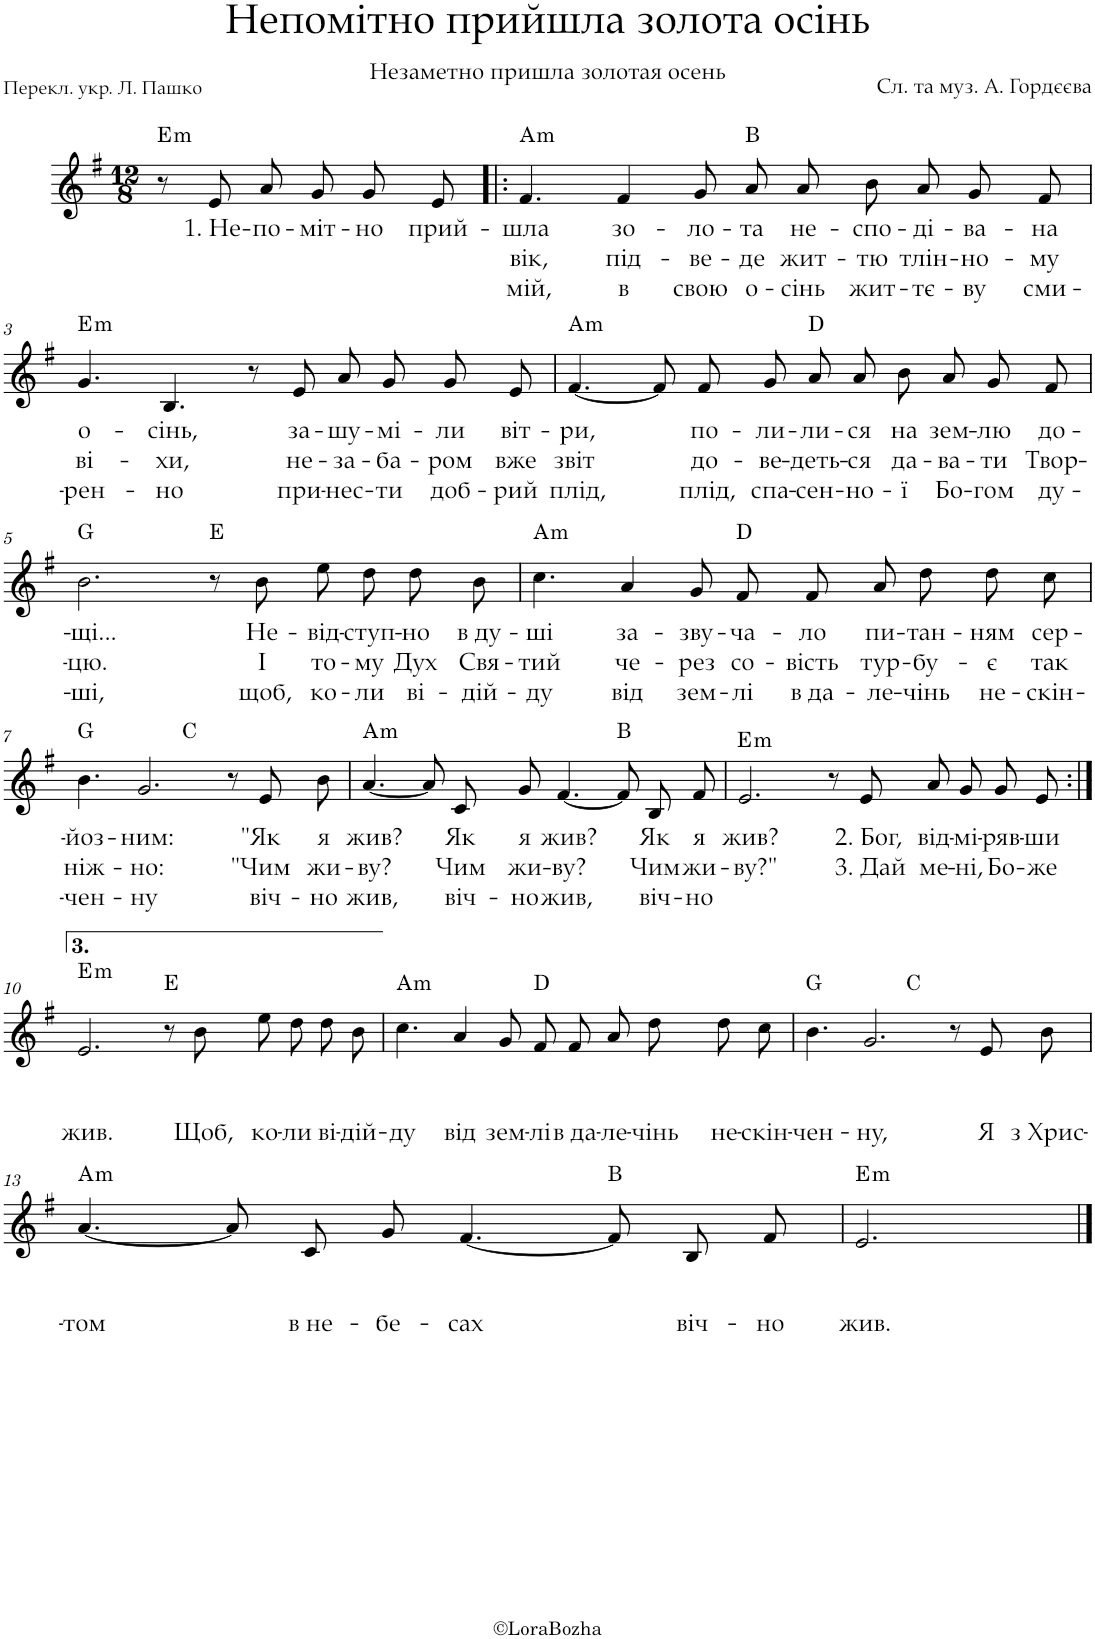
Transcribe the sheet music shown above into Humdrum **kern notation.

**kern	**text	**text	**text	**harte
*part1	*part1	*part1	*part1	*part1
*staff1	*staff1	*staff1	*staff1	*
*I"Voice	*	*	*	*
*I'V	*	*	*	*
*clefG2	*	*	*	*
*k[f#]	*	*	*	*
*M12/8	*	*	*	*
=1	=1	=1	=1	=1
!	!	!	!	!LO:H:kt=m
8r	.	.	.	E:min
!	!LO:LY:b	!	!	!
8e/L	1. Не-	.	.	.
!	!LO:LY:b	!	!	!
8a/J	-по-	.	.	.
!	!LO:LY:b	!	!	!
8g/L	-міт-	.	.	.
!	!LO:LY:b	!	!	!
8g/	-но	.	.	.
!	!LO:LY:b	!	!	!
8e/J	прий-	.	.	.
=2!|:	=2!|:	=2!|:	=2!|:	=2!|:
!	!LO:LY:b	!LO:LY:b	!LO:LY:b	!LO:H:kt=m
4.f#/	-шла	вік,	мій,	A:min
!	!LO:LY:b	!LO:LY:b	!LO:LY:b	!
4f#/	зо-	під-	в	.
!	!LO:LY:b	!LO:LY:b	!LO:LY:b	!
8g/	-ло-	-ве-	свою	.
!	!LO:LY:b	!LO:LY:b	!LO:LY:b	!
8a/L	-та	-де	о-	B:maj
!	!LO:LY:b	!LO:LY:b	!LO:LY:b	!
8a/	не-	жит-	-сінь	.
!	!LO:LY:b	!LO:LY:b	!LO:LY:b	!
8b/J	-спо-	-тю	жит-	.
!	!LO:LY:b	!LO:LY:b	!LO:LY:b	!
8a/L	-ді-	тлін-	-тє-	.
!	!LO:LY:b	!LO:LY:b	!LO:LY:b	!
8g/	-ва-	-но-	-ву	.
!	!LO:LY:b	!LO:LY:b	!LO:LY:b	!
8f#/J	-на	-му	сми-	.
!!LO:LB:g=z
=3	=3	=3	=3	=3
!	!LO:LY:b	!LO:LY:b	!LO:LY:b	!LO:H:kt=m
4.g/	о-	ві-	-рен-	E:min
!	!LO:LY:b	!LO:LY:b	!LO:LY:b	!
4.B/	-сінь,	-хи,	-но	.
8r	.	.	.	.
!	!LO:LY:b	!LO:LY:b	!LO:LY:b	!
8e/L	за-	не-	при-	.
!	!LO:LY:b	!LO:LY:b	!LO:LY:b	!
8a/J	-шу-	-за-	-нес-	.
!	!LO:LY:b	!LO:LY:b	!LO:LY:b	!
8g/L	-мі-	-ба-	-ти	.
!	!LO:LY:b	!LO:LY:b	!LO:LY:b	!
8g/	-ли	-ром	доб-	.
!	!LO:LY:b	!LO:LY:b	!LO:LY:b	!
8e/J	віт-	вже	-рий	.
=4	=4	=4	=4	=4
!	!LO:LY:b	!LO:LY:b	!LO:LY:b	!LO:H:kt=m
[<4.f#/	-ри,	звіт	плід,	A:min
8f#/L]	.	.	.	.
!	!LO:LY:b	!LO:LY:b	!LO:LY:b	!
8f#/	по-	до-	плід,	.
!	!LO:LY:b	!LO:LY:b	!LO:LY:b	!
8g/J	-ли-	-ве-	спа-	.
!	!LO:LY:b	!LO:LY:b	!LO:LY:b	!
8a/L	-ли-	-деть-	-сен-	D:maj
!	!LO:LY:b	!LO:LY:b	!LO:LY:b	!
8a/	-ся	-ся	-но-	.
!	!LO:LY:b	!LO:LY:b	!LO:LY:b	!
8b/J	на	да-	-ї	.
!	!LO:LY:b	!LO:LY:b	!LO:LY:b	!
8a/L	зем-	-ва-	Бо-	.
!	!LO:LY:b	!LO:LY:b	!LO:LY:b	!
8g/	-лю	-ти	-гом	.
!	!LO:LY:b	!LO:LY:b	!LO:LY:b	!
8f#/J	до-	Твор-	ду-	.
!!LO:LB:g=z
=5	=5	=5	=5	=5
!	!LO:LY:b	!LO:LY:b	!LO:LY:b	!
2.b\	-щі...	-цю.	-ші,	G:maj
8r	.	.	.	E:maj
!	!LO:LY:b	!LO:LY:b	!LO:LY:b	!
8b\L	Не-	І	щоб,	.
!	!LO:LY:b	!LO:LY:b	!LO:LY:b	!
8ee\J	-від-	то-	ко-	.
!	!LO:LY:b	!LO:LY:b	!LO:LY:b	!
8dd\L	-ступ-	-му	-ли	.
!	!LO:LY:b	!LO:LY:b	!LO:LY:b	!
8dd\	-но	Дух	ві-	.
!	!LO:LY:b	!LO:LY:b	!LO:LY:b	!
8b\J	в ду-	Свя-	-дій-	.
=6	=6	=6	=6	=6
!	!LO:LY:b	!LO:LY:b	!LO:LY:b	!LO:H:kt=m
4.cc\	-ші	-тий	-ду	A:min
!	!LO:LY:b	!LO:LY:b	!LO:LY:b	!
4a/	за-	че-	від	.
!	!LO:LY:b	!LO:LY:b	!LO:LY:b	!
8g/	-зву-	-рез	зем-	.
!	!LO:LY:b	!LO:LY:b	!LO:LY:b	!
8f#/L	-ча-	со-	-лі	D:maj
!	!LO:LY:b	!LO:LY:b	!LO:LY:b	!
8f#/	-ло	-вість	в да-	.
!	!LO:LY:b	!LO:LY:b	!LO:LY:b	!
8a/J	пи-	тур-	-ле-	.
!	!LO:LY:b	!LO:LY:b	!LO:LY:b	!
8dd\L	-тан-	-бу-	-чінь	.
!	!LO:LY:b	!LO:LY:b	!LO:LY:b	!
8dd\	-ням	-є	не-	.
!	!LO:LY:b	!LO:LY:b	!LO:LY:b	!
8cc\J	сер-	так	-скін-	.
!!LO:LB:g=z
=7	=7	=7	=7	=7
!	!LO:LY:b	!LO:LY:b	!LO:LY:b	!
*^	*	*	*	*
4.b\	2.ryy	-йоз-	ніж-	-чен-	G:maj
!	!	!LO:LY:b	!LO:LY:b	!LO:LY:b	!
2.g/	.	-ним:	-но:	-ну	.
.	2.ryy	.	.	.	C:maj
8r	.	.	.	.	.
!	!	!LO:LY:b	!LO:LY:b	!LO:LY:b	!
8e/L	.	"Як	"Чим	віч-	.
!	!	!LO:LY:b	!LO:LY:b	!LO:LY:b	!
8b/J	.	я	жи-	-но	.
=8	=8	=8	=8	=8	=8
!	!	!LO:LY:b	!LO:LY:b	!LO:LY:b	!LO:H:kt=m
*v	*v	*	*	*	*
[<4.a/	жив?	-ву?	жив,	A:min
8a/L]	.	.	.	.
!	!LO:LY:b	!LO:LY:b	!LO:LY:b	!
8c/	Як	Чим	віч-	.
!	!LO:LY:b	!LO:LY:b	!LO:LY:b	!
8g/J	я	жи-	-но	.
!	!LO:LY:b	!LO:LY:b	!LO:LY:b	!
[4.f#/	жив?	-ву?	жив,	.
8f#/L]	.	.	.	B:maj
!	!LO:LY:b	!LO:LY:b	!LO:LY:b	!
8B/	Як	Чим	віч-	.
!	!LO:LY:b	!LO:LY:b	!LO:LY:b	!
8f#/J	я	жи-	-но	.
=9	=9	=9	=9	=9
!	!LO:LY:b	!LO:LY:b	!	!LO:H:kt=m
2.e/	жив?	-ву?"	.	E:min
8r	.	.	.	.
!	!LO:LY:b	!LO:LY:b	!	!
8e/L	2. Бог,	3. Дай	.	.
!	!LO:LY:b	!LO:LY:b	!	!
8a/J	від-	ме-	.	.
!	!LO:LY:b	!LO:LY:b	!	!
8g/L	-мі-	-ні,	.	.
!	!LO:LY:b	!LO:LY:b	!	!
8g/	-ряв-	Бо-	.	.
!	!LO:LY:b	!LO:LY:b	!	!
8e/J	-ши	-же	.	.
!!LO:LB:g=z
=10:|!	=10:|!	=10:|!	=10:|!	=10:|!
!	!	!	!LO:LY:b	!LO:H:kt=m
2.e/	.	.	-жив.	E:min
8r	.	.	.	E:maj
!	!	!	!LO:LY:b	!
8b\L	.	.	Щоб,	.
!	!	!	!LO:LY:b	!
8ee\J	.	.	ко-	.
!	!	!	!LO:LY:b	!
8dd\L	.	.	-ли	.
!	!	!	!LO:LY:b	!
8dd\	.	.	ві-	.
!	!	!	!LO:LY:b	!
8b\J	.	.	-дій-	.
=11	=11	=11	=11	=11
!	!	!	!LO:LY:b	!LO:H:kt=m
4.cc\	.	.	-ду	A:min
!	!	!	!LO:LY:b	!
4a/	.	.	від	.
!	!	!	!LO:LY:b	!
8g/	.	.	зем-	.
!	!	!	!LO:LY:b	!
8f#/L	.	.	-лі	D:maj
!	!	!	!LO:LY:b	!
8f#/	.	.	в да-	.
!	!	!	!LO:LY:b	!
8a/J	.	.	-ле-	.
!	!	!	!LO:LY:b	!
8dd\L	.	.	-чінь	.
!	!	!	!LO:LY:b	!
8dd\	.	.	не-	.
!	!	!	!LO:LY:b	!
8cc\J	.	.	-скін-	.
=12	=12	=12	=12	=12
!	!	!	!LO:LY:b	!
*^	*	*	*	*
4.b\	2.ryy	.	.	-чен-	G:maj
!	!	!	!	!LO:LY:b	!
2.g/	.	.	.	-ну,	.
.	2.ryy	.	.	.	C:maj
8r	.	.	.	.	.
!	!	!	!	!LO:LY:b	!
8e/L	.	.	.	Я	.
!	!	!	!	!LO:LY:b	!
8b/J	.	.	.	з Хрис-	.
!!LO:LB:g=z	!!
=13	=13	=13	=13	=13	=13
!	!	!	!	!LO:LY:b	!LO:H:kt=m
*v	*v	*	*	*	*
[4.a/	.	.	-том	A:min
8a/L]	.	.	.	.
!	!	!	!LO:LY:b	!
8c/	.	.	в не-	.
!	!	!	!LO:LY:b	!
8g/J	.	.	-бе-	.
!	!	!	!LO:LY:b	!
[4.f#/	.	.	-сах	.
8f#/L]	.	.	.	B:maj
!	!	!	!LO:LY:b	!
8B/	.	.	віч-	.
!	!	!	!LO:LY:b	!
8f#/J	.	.	-но	.
=14	=14	=14	=14	=14
!	!	!	!LO:LY:b	!LO:H:kt=m
2.e/	.	.	жив.	E:min
==	==	==	==	==
*-	*-	*-	*-	*-
